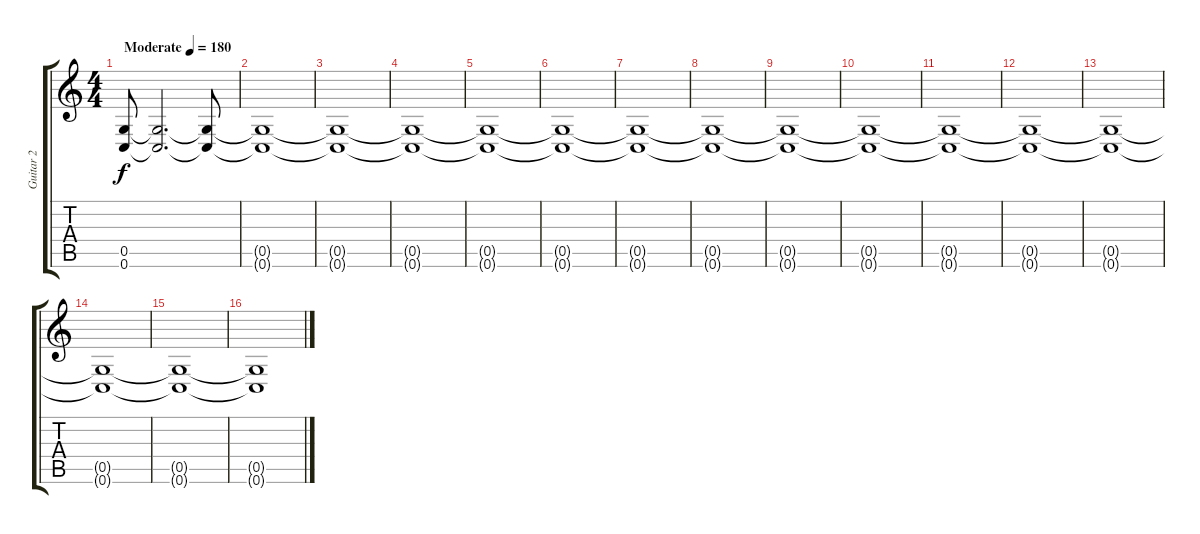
\track ("Guitar 2" "Guitar 2") {instrument distortionguitar}
\staff {score tabs}
\tuning (D4 A3 F3 C3 G2 C2) {hide}
\ts (4 4)
\tempo (180 "Moderate")
\clef g2
\ks c
(0.5 0.6).8{dy f volume 3 instrument distortionguitar} (0.5{t} 0.6{t}).2{d volume 8} (0.5{t} 0.6{t}).8 |
(0.5{t} 0.6{t}).1 |
(0.5{t} 0.6{t}).1 |
(0.5{t} 0.6{t}).1 |
(0.5{t} 0.6{t}).1 |
(0.5{t} 0.6{t}).1{volume 13} |
(0.5{t} 0.6{t}).1 |
(0.5{t} 0.6{t}).1 |
(0.5{t} 0.6{t}).1 |
(0.5{t} 0.6{t}).1 |
(0.5{t} 0.6{t}).1 |
(0.5{t} 0.6{t}).1 |
(0.5{t} 0.6{t}).1 |
(0.5{t} 0.6{t}).1 |
(0.5{t} 0.6{t}).1 |
(0.5{t} 0.6{t}).1
